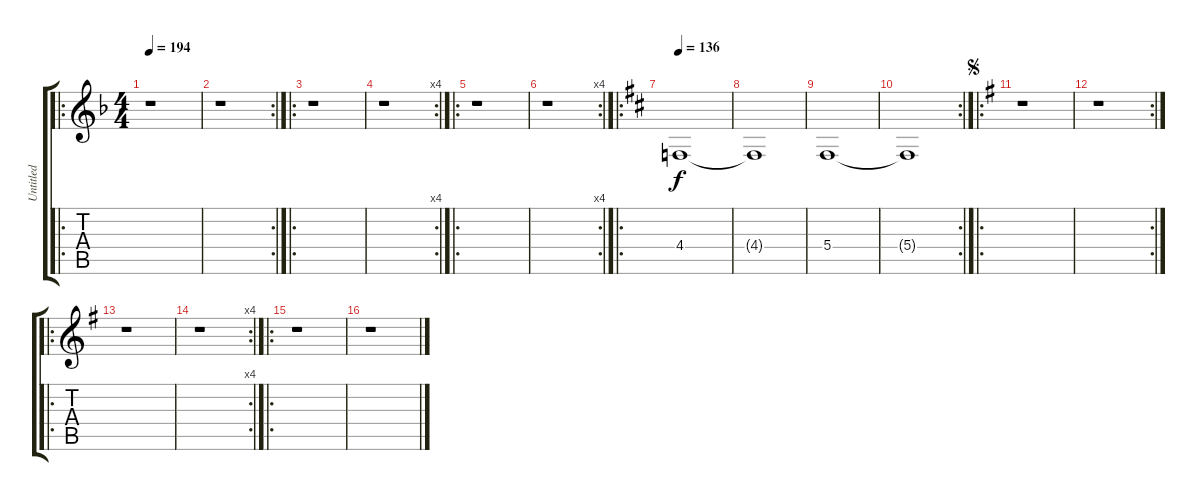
\track ("Untitled" "Untitled") {instrument tubularbells}
\staff {score tabs}
\tuning (Eb4 Bb3 Gb3 Db3 Ab2 Eb2) {hide}
\ro
\ts (4 4)
\tempo 194
\clef g2
\ks f
r.1{dy f} |
\rc 2
r.1 |
\ro
r.1 |
\rc 4
r.1 |
\ro
r.1 |
\rc 4
r.1 |
\ro
\tempo 136
\ks d
4.4.1 |
4.4{t}.1 |
5.4.1 |
\rc 2
5.4{t}.1 |
\ro
\jump segno
\ks g
r.1 |
\rc 2
r.1 |
\ro
r.1 |
\rc 4
r.1 |
\ro
r.1 |
r.1
